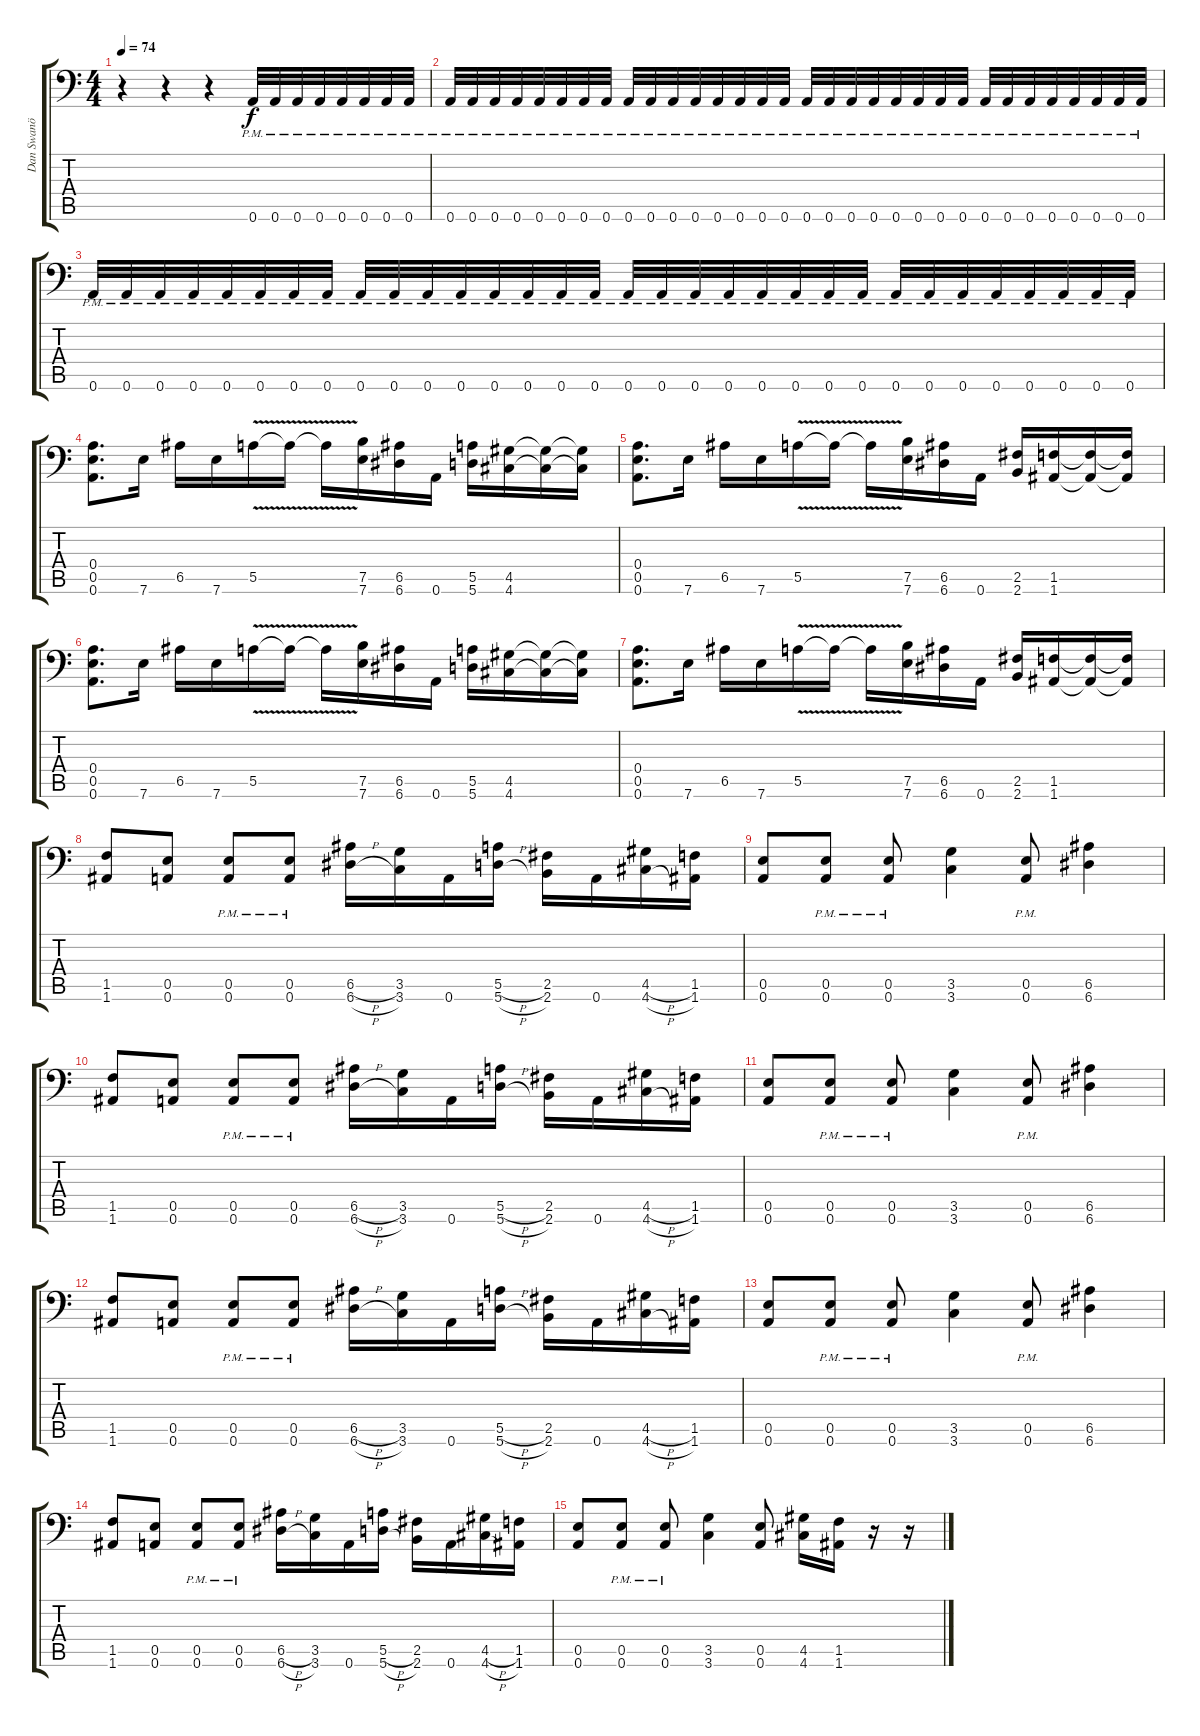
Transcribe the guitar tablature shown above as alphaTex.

\track ("Dan Swanö - Guitar" "Dan Swanö ") {instrument distortionguitar}
\staff {score tabs}
\tuning (B3 Gb3 D3 A2 E2 A1) {hide}
\ts (4 4)
\tempo 74
\clef f4
\ks c
r.4{dy f} r.4 r.4{volume 0} 0.6{pm}.32{volume 4} 0.6{pm}.32 0.6{pm}.32 0.6{pm}.32 0.6{pm}.32 0.6{pm}.32 0.6{pm}.32 0.6{pm}.32 |
0.6{pm}.32 0.6{pm}.32 0.6{pm}.32 0.6{pm}.32 0.6{pm}.32 0.6{pm}.32 0.6{pm}.32 0.6{pm}.32 0.6{pm}.32 0.6{pm}.32 0.6{pm}.32 0.6{pm}.32 0.6{pm}.32 0.6{pm}.32 0.6{pm}.32 0.6{pm}.32 0.6{pm}.32 0.6{pm}.32 0.6{pm}.32 0.6{pm}.32 0.6{pm}.32 0.6{pm}.32 0.6{pm}.32 0.6{pm}.32 0.6{pm}.32 0.6{pm}.32 0.6{pm}.32 0.6{pm}.32 0.6{pm}.32 0.6{pm}.32 0.6{pm}.32 0.6{pm}.32 |
0.6{pm}.32 0.6{pm}.32 0.6{pm}.32 0.6{pm}.32 0.6{pm}.32 0.6{pm}.32 0.6{pm}.32 0.6{pm}.32 0.6{pm}.32 0.6{pm}.32 0.6{pm}.32 0.6{pm}.32 0.6{pm}.32 0.6{pm}.32 0.6{pm}.32 0.6{pm}.32 0.6{pm}.32 0.6{pm}.32 0.6{pm}.32 0.6{pm}.32 0.6{pm}.32 0.6{pm}.32 0.6{pm}.32 0.6{pm}.32 0.6{pm}.32 0.6{pm}.32 0.6{pm}.32 0.6{pm}.32 0.6{pm}.32 0.6{pm}.32 0.6{pm}.32 0.6{pm}.32 |
(0.4 0.5 0.6).8{d volume 6} 7.6.16 6.5.16 7.6.16 5.5{v}.16 5.5{v t}.16 5.5{v t}.16 (7.5 7.6).16 (6.5 6.6).16 0.6.16 (5.5 5.6).16 (4.5 4.6).16 (4.5{t} 4.6{t}).16 (4.5{t} 4.6{t}).16 |
(0.4 0.5 0.6).8{d} 7.6.16 6.5.16 7.6.16 5.5{v}.16 5.5{v t}.16 5.5{v t}.16 (7.5 7.6).16 (6.5 6.6).16 0.6.16 (2.5 2.6).16 (1.5 1.6).16 (1.5{t} 1.6{t}).16 (1.5{t} 1.6{t}).16 |
(0.4 0.5 0.6).8{d} 7.6.16 6.5.16 7.6.16 5.5{v}.16 5.5{v t}.16 5.5{v t}.16 (7.5 7.6).16 (6.5 6.6).16 0.6.16 (5.5 5.6).16 (4.5 4.6).16 (4.5{t} 4.6{t}).16 (4.5{t} 4.6{t}).16 |
(0.4 0.5 0.6).8{d} 7.6.16 6.5.16 7.6.16 5.5{v}.16 5.5{v t}.16 5.5{v t}.16 (7.5 7.6).16 (6.5 6.6).16 0.6.16 (2.5 2.6).16 (1.5 1.6).16 (1.5{t} 1.6{t}).16 (1.5{t} 1.6{t}).16 |
(1.5 1.6).8 (0.5 0.6).8 (0.5{pm} 0.6{pm}).8 (0.5{pm} 0.6{pm}).8 (6.5{h} 6.6{h}).16 (3.5 3.6).16 0.6.16 (5.5{h} 5.6{h}).16 (2.5 2.6).16 0.6.16 (4.5{h} 4.6{h}).16 (1.5 1.6).16 |
(0.5 0.6).8 (0.5{pm} 0.6{pm}).8 (0.5{pm} 0.6{pm}).8 (3.5 3.6).4 (0.5{pm} 0.6{pm}).8 (6.5 6.6).4 |
(1.5 1.6).8 (0.5 0.6).8 (0.5{pm} 0.6{pm}).8 (0.5{pm} 0.6{pm}).8 (6.5{h} 6.6{h}).16 (3.5 3.6).16 0.6.16 (5.5{h} 5.6{h}).16 (2.5 2.6).16 0.6.16 (4.5{h} 4.6{h}).16 (1.5 1.6).16 |
(0.5 0.6).8 (0.5{pm} 0.6{pm}).8 (0.5{pm} 0.6{pm}).8 (3.5 3.6).4 (0.5{pm} 0.6{pm}).8 (6.5 6.6).4 |
(1.5 1.6).8 (0.5 0.6).8 (0.5{pm} 0.6{pm}).8 (0.5{pm} 0.6{pm}).8 (6.5{h} 6.6{h}).16 (3.5 3.6).16 0.6.16 (5.5{h} 5.6{h}).16 (2.5 2.6).16 0.6.16 (4.5{h} 4.6{h}).16 (1.5 1.6).16 |
(0.5 0.6).8 (0.5{pm} 0.6{pm}).8 (0.5{pm} 0.6{pm}).8 (3.5 3.6).4 (0.5{pm} 0.6{pm}).8 (6.5 6.6).4 |
(1.5 1.6).8 (0.5 0.6).8 (0.5{pm} 0.6{pm}).8 (0.5{pm} 0.6{pm}).8 (6.5{h} 6.6{h}).16 (3.5 3.6).16 0.6.16 (5.5{h} 5.6{h}).16 (2.5 2.6).16 0.6.16 (4.5{h} 4.6{h}).16 (1.5 1.6).16 |
(0.5 0.6).8 (0.5{pm} 0.6{pm}).8 (0.5{pm} 0.6{pm}).8 (3.5 3.6).4 (0.5 0.6).8 (4.5 4.6).16 (1.5 1.6).16 r.16 r.16
